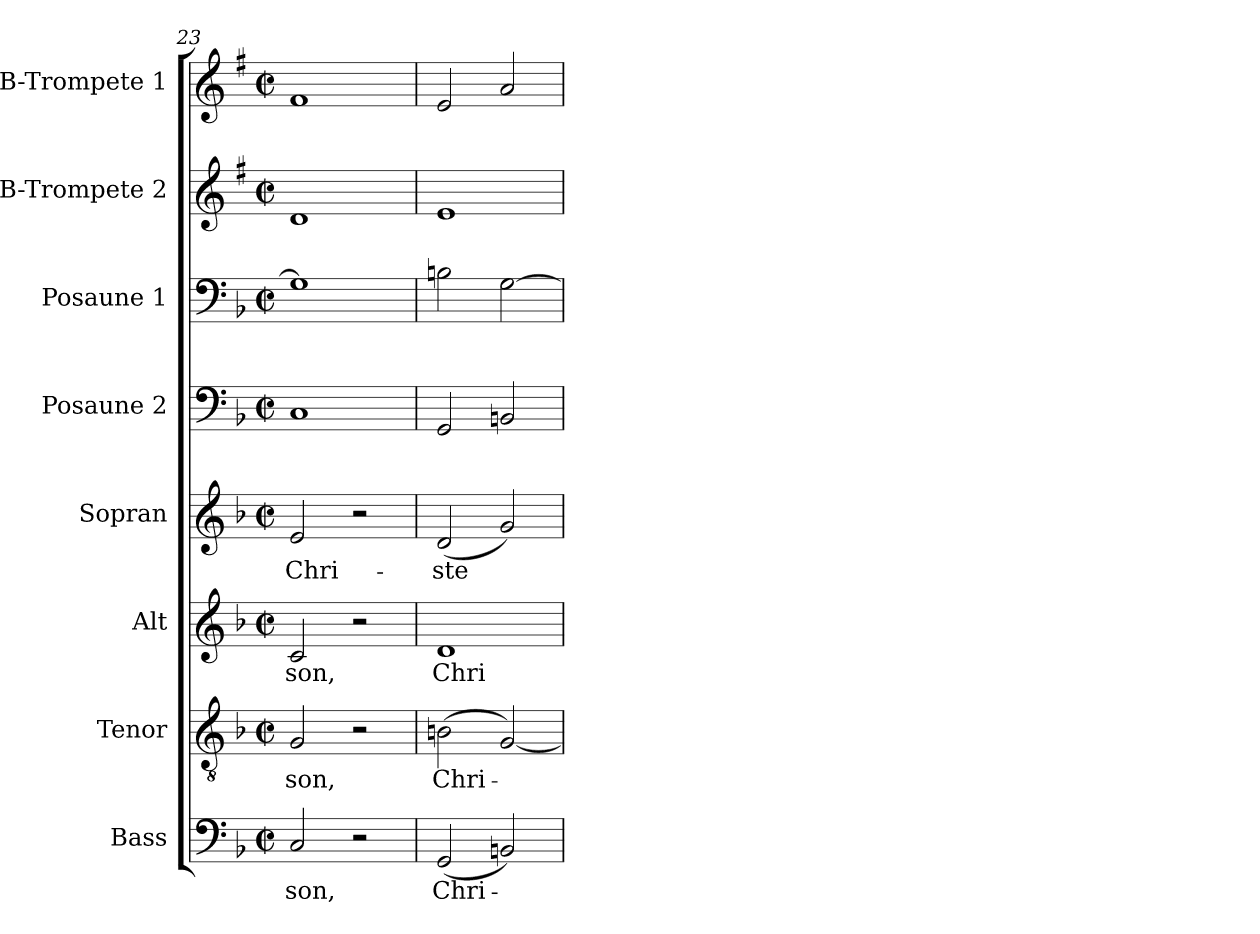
**kern	**text	**kern	**text	**kern	**text	**kern	**text	**kern	**kern	**kern	**kern
*part8	*part8	*part7	*part7	*part6	*part6	*part5	*part5	*part4	*part3	*part2	*part1
*staff8	*staff8	*staff7	*staff7	*staff6	*staff6	*staff5	*staff5	*staff4	*staff3	*staff2	*staff1
*I"Bass	*	*I"Tenor	*	*I"Alt	*	*I"Sopran	*	*I"Posaune 2	*I"Posaune 1	*I"B-Trompete 2	*I"B-Trompete 1
*I'B.	*	*I'T.	*	*I'A.	*	*I'S.	*	*I'Pos. 2	*I'Pos. 1	*I'B Trp. 2	*I'B Trp. 1
!!LO:LB:g=z
*clefF4	*	*clefGv2	*	*clefG2	*	*clefG2	*	*clefF4	*clefF4	*clefG2	*clefG2
*	*	*	*	*	*	*	*	*	*	*ITrd1c2	*ITrd1c2
*k[b-]	*	*k[b-]	*	*k[b-]	*	*k[b-]	*	*k[b-]	*k[b-]	*k[b-]	*k[b-]
*F:	*	*F:	*	*F:	*	*F:	*	*F:	*F:	*F:	*F:
*M2/2	*	*M2/2	*	*M2/2	*	*M2/2	*	*M2/2	*M2/2	*M2/2	*M2/2
*met(c|)	*	*met(c|)	*	*met(c|)	*	*met(c|)	*	*met(c|)	*met(c|)	*met(c|)	*met(c|)
=23	=23	=23	=23	=23	=23	=23	=23	=23	=23	=23	=23
!	!LO:LY:b	!	!LO:LY:b	!	!LO:LY:b	!	!LO:LY:b	!	!	!	!
2C/	-son,	2G/	-son,	2c/	-son,	2e/	Chri-	1C	1G]	1c	1e
2r	.	2r	.	2r	.	2r	.	.	.	.	.
=24	=24	=24	=24	=24	=24	=24	=24	=24	=24	=24	=24
!	!LO:LY:b	!	!LO:LY:b	!	!LO:LY:b	!	!LO:LY:b	!	!	!	!
(<2GG/	Chri-	(>2Bn\	Chri-	1d	Chri-	(<2d/	-ste	2GG/	2Bn\	1d	2d/
2BBn/)	.	[2G/)	.	.	.	2g/)	.	2BBn/	[2G\	.	2g/
=	=	=	=	=	=	=	=	=	=	=	=
*-	*-	*-	*-	*-	*-	*-	*-	*-	*-	*-	*-
